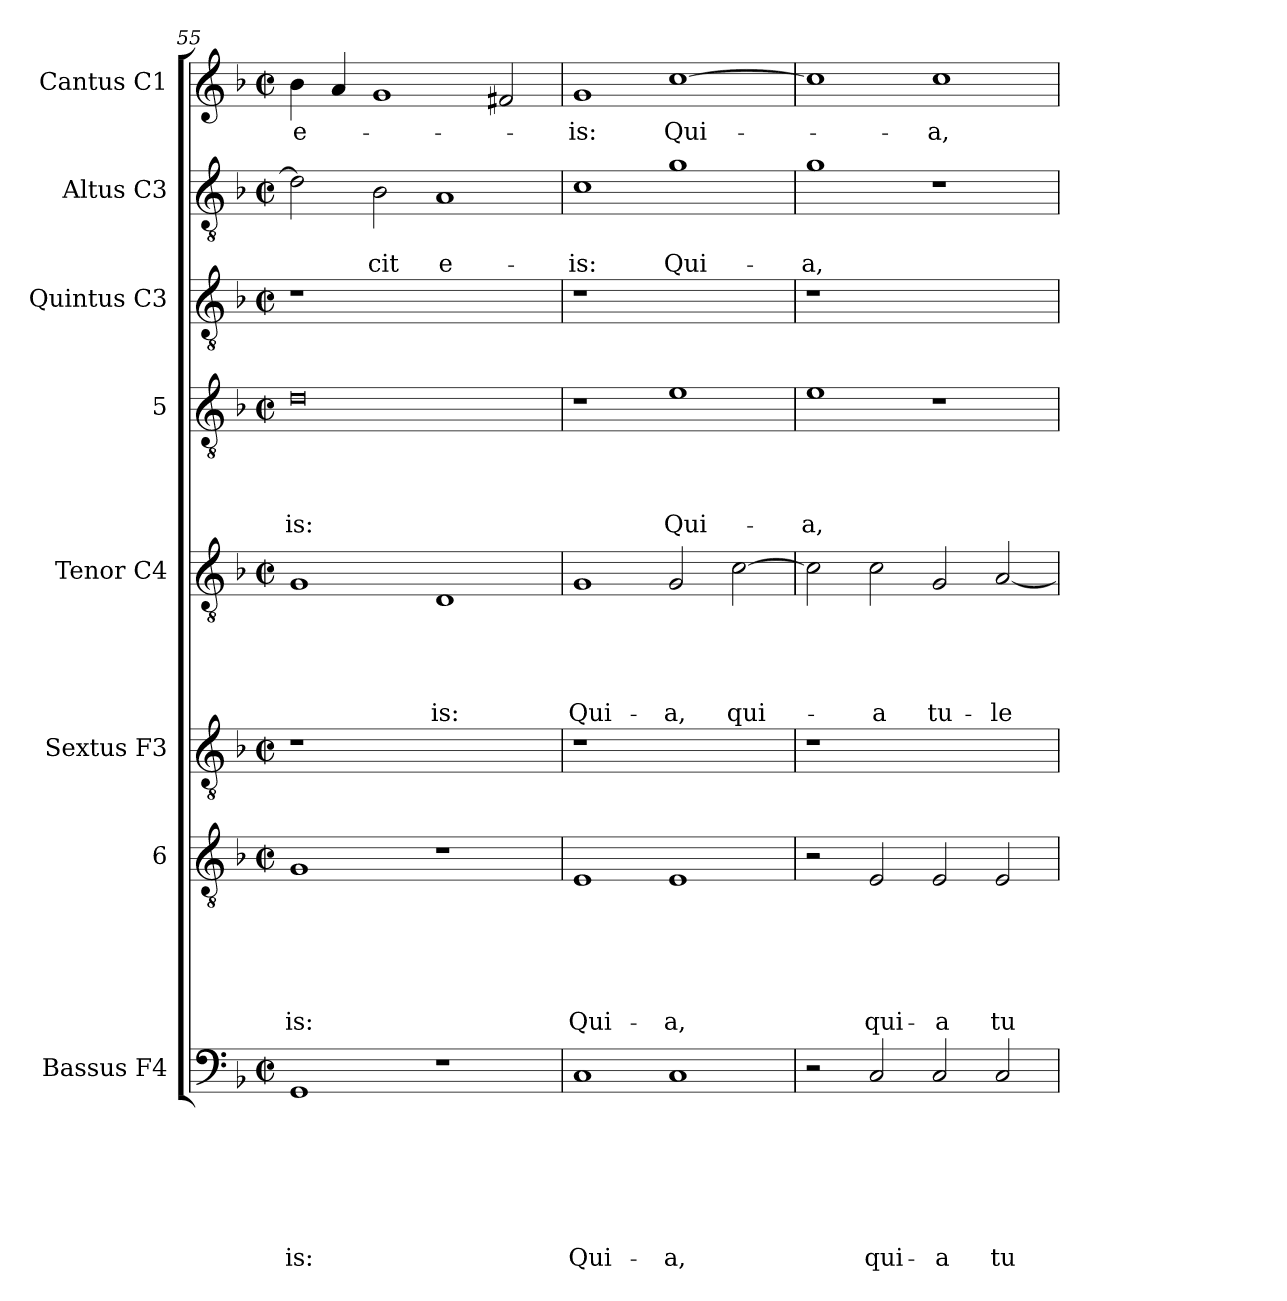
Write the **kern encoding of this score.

**kern	**text	**text	**text	**text	**text	**text	**text	**kern	**text	**text	**text	**text	**text	**text	**kern	**kern	**text	**text	**text	**text	**text	**kern	**text	**text	**text	**text	**kern	**kern	**text	**text	**kern	**text
*part8	*part8	*part8	*part8	*part8	*part8	*part8	*part8	*part7	*part7	*part7	*part7	*part7	*part7	*part7	*part6	*part5	*part5	*part5	*part5	*part5	*part5	*part4	*part4	*part4	*part4	*part4	*part3	*part2	*part2	*part2	*part1	*part1
*staff8	*staff8	*staff8	*staff8	*staff8	*staff8	*staff8	*staff8	*staff7	*staff7	*staff7	*staff7	*staff7	*staff7	*staff7	*staff6	*staff5	*staff5	*staff5	*staff5	*staff5	*staff5	*staff4	*staff4	*staff4	*staff4	*staff4	*staff3	*staff2	*staff2	*staff2	*staff1	*staff1
*I"Bassus F4	*	*	*	*	*	*	*	*I"6	*	*	*	*	*	*	*I"Sextus F3	*I"Tenor C4	*	*	*	*	*	*I"5	*	*	*	*	*I"Quintus C3	*I"Altus C3	*	*	*I"Cantus C1	*
*I'B	*	*	*	*	*	*	*	*	*	*	*	*	*	*	*	*I'T	*	*	*	*	*	*	*	*	*	*	*	*I'A	*	*	*I'C	*
*clefF4	*	*	*	*	*	*	*	*clefGv2	*	*	*	*	*	*	*clefGv2	*clefGv2	*	*	*	*	*	*clefGv2	*	*	*	*	*clefGv2	*clefGv2	*	*	*clefG2	*
*k[b-]	*	*	*	*	*	*	*	*k[b-]	*	*	*	*	*	*	*k[b-]	*k[b-]	*	*	*	*	*	*k[b-]	*	*	*	*	*k[b-]	*k[b-]	*	*	*k[b-]	*
*F:	*	*	*	*	*	*	*	*F:	*	*	*	*	*	*	*F:	*F:	*	*	*	*	*	*F:	*	*	*	*	*F:	*F:	*	*	*F:	*
*M2/2	*	*	*	*	*	*	*	*M2/2	*	*	*	*	*	*	*M2/2	*M2/2	*	*	*	*	*	*M2/2	*	*	*	*	*M2/2	*M2/2	*	*	*M2/2	*
*met(c|)	*	*	*	*	*	*	*	*met(c|)	*	*	*	*	*	*	*met(c|)	*met(c|)	*	*	*	*	*	*met(c|)	*	*	*	*	*met(c|)	*met(c|)	*	*	*met(c|)	*
=55	=55	=55	=55	=55	=55	=55	=55	=55	=55	=55	=55	=55	=55	=55	=55	=55	=55	=55	=55	=55	=55	=55	=55	=55	=55	=55	=55	=55	=55	=55	=55	=55
!	!	!	!	!	!	!	!LO:LY:b	!	!	!	!	!	!	!LO:LY:b	!	!	!	!	!	!	!	!	!	!	!	!LO:LY:b	!	!	!	!	!	!LO:LY:b
1GG	.	.	.	.	.	.	-is:	1G	.	.	.	.	.	-is:	1r	1G	.	.	.	.	.	0d	.	.	.	-is:	1r	2d\]	.	.	4b-\	e-
.	.	.	.	.	.	.	.	.	.	.	.	.	.	.	.	.	.	.	.	.	.	.	.	.	.	.	.	.	.	.	4a/	.
!	!	!	!	!	!	!	!	!	!	!	!	!	!	!	!	!	!	!	!	!	!	!	!	!	!	!	!	!	!	!LO:LY:b	!	!
.	.	.	.	.	.	.	.	.	.	.	.	.	.	.	.	.	.	.	.	.	.	.	.	.	.	.	.	2B-\	.	-cit	1g	.
!	!	!	!	!	!	!	!	!	!	!	!	!	!	!	!	!	!	!	!	!	!LO:LY:b	!	!	!	!	!	!	!	!	!LO:LY:b	!	!
1r	.	.	.	.	.	.	.	1r	.	.	.	.	.	.	1ryy	1D	.	.	.	.	-is:	.	.	.	.	.	1ryy	1A	.	e-	.	.
.	.	.	.	.	.	.	.	.	.	.	.	.	.	.	.	.	.	.	.	.	.	.	.	.	.	.	.	.	.	.	2f#X/	.
=56	=56	=56	=56	=56	=56	=56	=56	=56	=56	=56	=56	=56	=56	=56	=56	=56	=56	=56	=56	=56	=56	=56	=56	=56	=56	=56	=56	=56	=56	=56	=56	=56
!	!	!	!	!	!	!	!LO:LY:b	!	!	!	!	!	!	!LO:LY:b	!	!	!	!	!	!	!LO:LY:b	!	!	!	!	!	!	!	!	!LO:LY:b	!	!LO:LY:b
1C	.	.	.	.	.	.	Qui-	1E	.	.	.	.	.	Qui-	1r	1G	.	.	.	.	Qui-	1r	.	.	.	.	1r	1c	.	-is:	1g	-is:
!	!	!	!	!	!	!	!LO:LY:b	!	!	!	!	!	!	!LO:LY:b	!	!	!	!	!	!	!LO:LY:b	!	!	!	!	!LO:LY:b	!	!	!	!LO:LY:b	!	!LO:LY:b
1C	.	.	.	.	.	.	-a,	1E	.	.	.	.	.	-a,	1ryy	2G/	.	.	.	.	-a,	1e	.	.	.	Qui-	1ryy	1g	.	Qui-	[>1cc	Qui-
!	!	!	!	!	!	!	!	!	!	!	!	!	!	!	!	!	!	!	!	!	!LO:LY:b	!	!	!	!	!	!	!	!	!	!	!
.	.	.	.	.	.	.	.	.	.	.	.	.	.	.	.	[>2c\	.	.	.	.	qui-	.	.	.	.	.	.	.	.	.	.	.
=57	=57	=57	=57	=57	=57	=57	=57	=57	=57	=57	=57	=57	=57	=57	=57	=57	=57	=57	=57	=57	=57	=57	=57	=57	=57	=57	=57	=57	=57	=57	=57	=57
!	!	!	!	!	!	!	!	!	!	!	!	!	!	!	!	!	!	!	!	!	!	!	!	!	!	!LO:LY:b	!	!	!	!LO:LY:b	!	!
2r	.	.	.	.	.	.	.	2r	.	.	.	.	.	.	1r	2c\]	.	.	.	.	.	1e	.	.	.	-a,	1r	1g	.	-a,	1cc]	.
!	!	!	!	!	!	!	!LO:LY:b	!	!	!	!	!	!	!LO:LY:b	!	!	!	!	!	!	!LO:LY:b	!	!	!	!	!	!	!	!	!	!	!
2C/	.	.	.	.	.	.	qui-	2E/	.	.	.	.	.	qui-	.	2c\	.	.	.	.	-a	.	.	.	.	.	.	.	.	.	.	.
!	!	!	!	!	!	!	!LO:LY:b	!	!	!	!	!	!	!LO:LY:b	!	!	!	!	!	!	!LO:LY:b	!	!	!	!	!	!	!	!	!	!	!LO:LY:b
2C/	.	.	.	.	.	.	-a	2E/	.	.	.	.	.	-a	1ryy	2G/	.	.	.	.	tu-	1r	.	.	.	.	1ryy	1r	.	.	1cc	-a,
!	!	!	!	!	!	!	!LO:LY:b	!	!	!	!	!	!	!LO:LY:b	!	!	!	!	!	!	!LO:LY:b	!	!	!	!	!	!	!	!	!	!	!
2C/	.	.	.	.	.	.	tu-	2E/	.	.	.	.	.	tu-	.	[<2A/	.	.	.	.	-le-	.	.	.	.	.	.	.	.	.	.	.
=	=	=	=	=	=	=	=	=	=	=	=	=	=	=	=	=	=	=	=	=	=	=	=	=	=	=	=	=	=	=	=	=
*-	*-	*-	*-	*-	*-	*-	*-	*-	*-	*-	*-	*-	*-	*-	*-	*-	*-	*-	*-	*-	*-	*-	*-	*-	*-	*-	*-	*-	*-	*-	*-	*-
